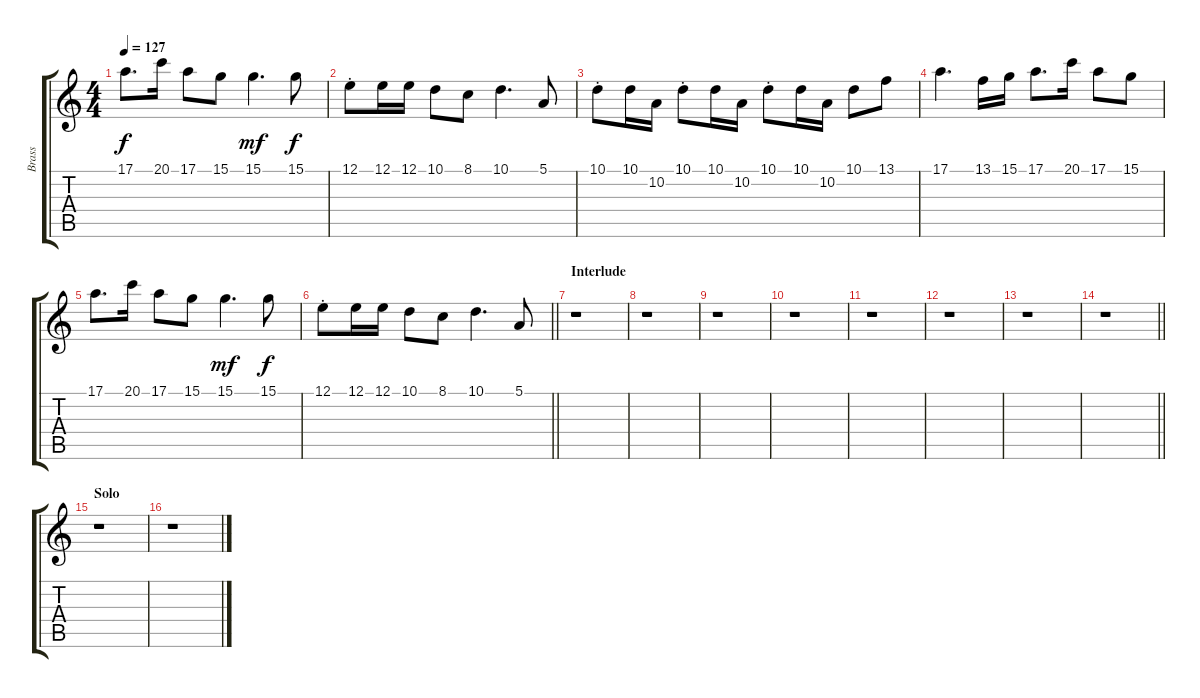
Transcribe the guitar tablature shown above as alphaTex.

\track ("Brass" "Brass") {instrument brasssection}
\staff {score tabs}
\tuning (E4 B3 G3 D3 A2 E2) {hide}
\ts (4 4)
\tempo 127
\clef g2
\ks c
17.1.8{d dy f} 20.1.16 17.1.8 15.1.8 15.1.4{d dy mf} 15.1.8{dy f} |
12.1{st}.8 12.1.16 12.1.16 10.1.8 8.1.8 10.1.4{d} 5.1.8 |
10.1{st}.8 10.1.16 10.2.16 10.1{st}.8 10.1.16 10.2.16 10.1{st}.8 10.1.16 10.2.16 10.1.8 13.1.8 |
17.1.4{d} 13.1.16 15.1.16 17.1.8{d} 20.1.16 17.1.8 15.1.8 |
17.1.8{d} 20.1.16 17.1.8 15.1.8 15.1.4{d dy mf} 15.1.8{dy f} |
\barLineRight lightlight
12.1{st}.8 12.1.16 12.1.16 10.1.8 8.1.8 10.1.4{d} 5.1.8 |
\section ("" "Interlude")
r.1 |
r.1 |
r.1 |
r.1 |
r.1 |
r.1 |
r.1 |
\barLineRight lightlight
r.1 |
\section ("" "Solo")
r.1 |
r.1
